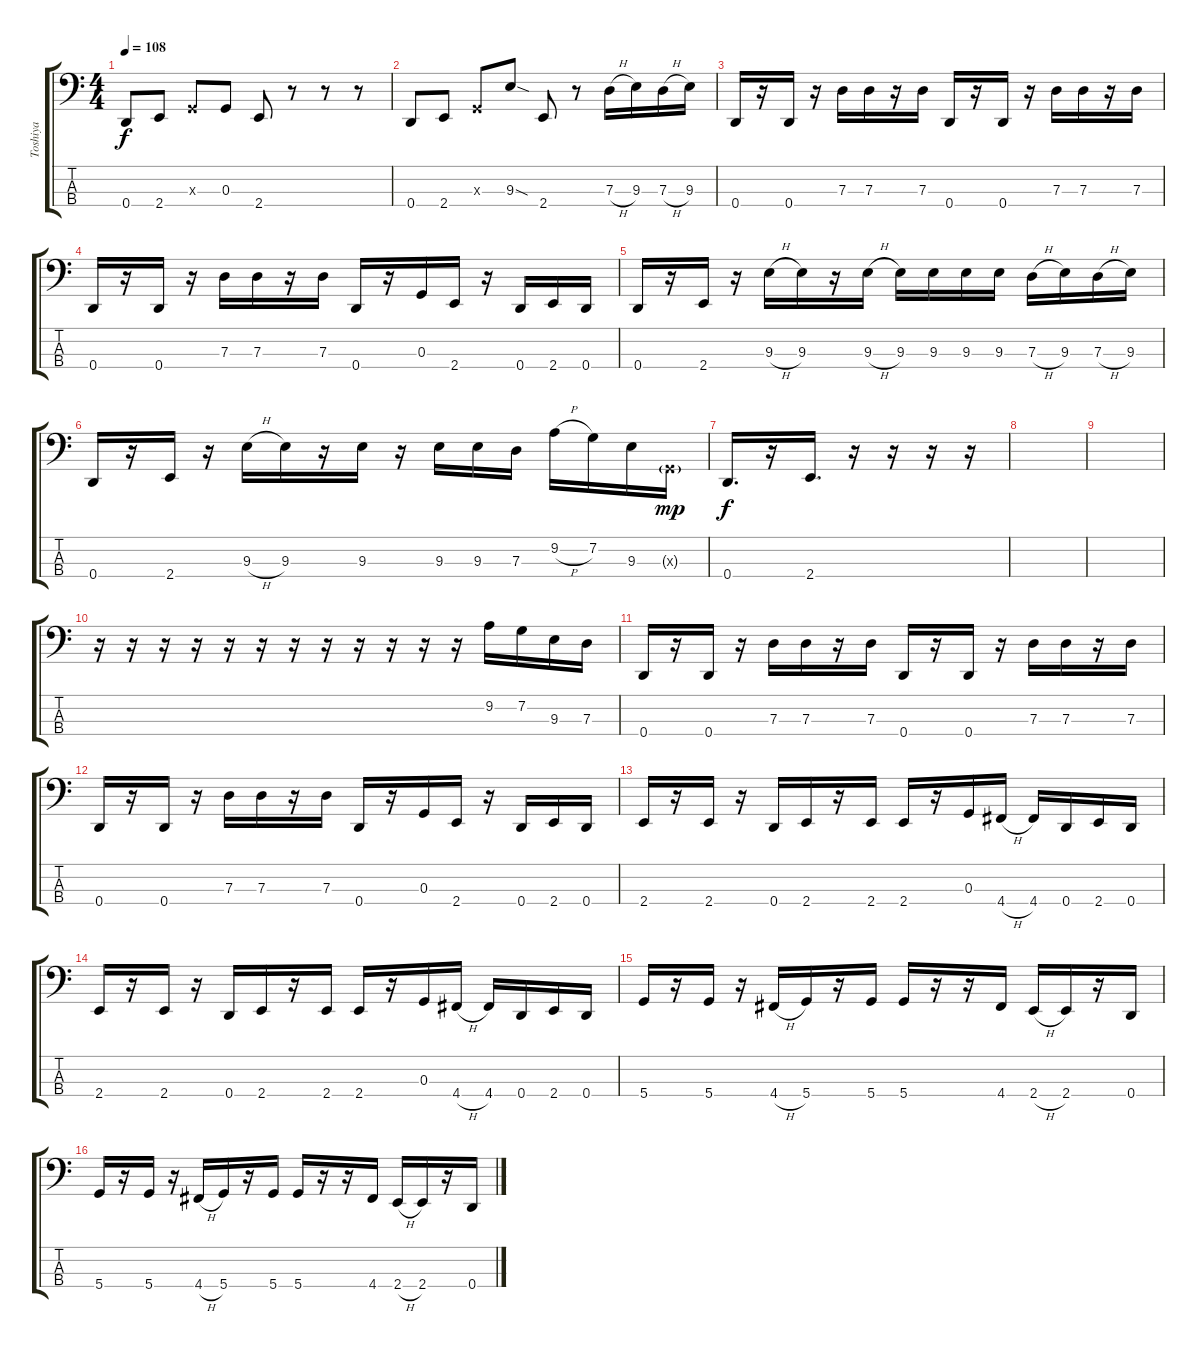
\track ("Toshiya" "Toshiya") {instrument electricbasspick}
\staff {score tabs}
\tuning (F2 C2 G1 D1) {hide}
\ts (4 4)
\tempo 108
\clef f4
\ks c
0.4.8{dy f} 2.4.8 0.3{x}.8 0.3.8 2.4.8 r.8 r.8 r.8 |
0.4.8 2.4.8 0.3{x}.8 9.3{sod}.8 2.4.8 r.8 7.3{h}.16 9.3.16 7.3{h}.16 9.3.16 |
0.4.16 r.16 0.4.16 r.16 7.3.16 7.3.16 r.16 7.3.16 0.4.16 r.16 0.4.16 r.16 7.3.16 7.3.16 r.16 7.3.16 |
0.4.16 r.16 0.4.16 r.16 7.3.16 7.3.16 r.16 7.3.16 0.4.16 r.16 0.3.16 2.4.16 r.16 0.4.16 2.4.16 0.4.16 |
0.4.16 r.16 2.4.16 r.16 9.3{h}.16 9.3.16 r.16 9.3{h}.16 9.3.16 9.3.16 9.3.16 9.3.16 7.3{h}.16 9.3.16 7.3{h}.16 9.3.16 |
0.4.16 r.16 2.4.16 r.16 9.3{h}.16 9.3.16 r.16 9.3.16 r.16 9.3.16 9.3.16 7.3.16 9.2{h}.16 7.2.16 9.3.16 0.3{g x}.16{dy mp} |
0.4.16{d dy f} r.16 2.4.16{d} r.16 r.16 r.16 r.16 |
|
|
r.16 r.16 r.16 r.16 r.16 r.16 r.16 r.16 r.16 r.16 r.16 r.16 9.2.16 7.2.16 9.3.16 7.3.16 |
0.4.16 r.16 0.4.16 r.16 7.3.16 7.3.16 r.16 7.3.16 0.4.16 r.16 0.4.16 r.16 7.3.16 7.3.16 r.16 7.3.16 |
0.4.16 r.16 0.4.16 r.16 7.3.16 7.3.16 r.16 7.3.16 0.4.16 r.16 0.3.16 2.4.16 r.16 0.4.16 2.4.16 0.4.16 |
2.4.16 r.16 2.4.16 r.16 0.4.16 2.4.16 r.16 2.4.16 2.4.16 r.16 0.3.16 4.4{h}.16 4.4.16 0.4.16 2.4.16 0.4.16 |
2.4.16 r.16 2.4.16 r.16 0.4.16 2.4.16 r.16 2.4.16 2.4.16 r.16 0.3.16 4.4{h}.16 4.4.16 0.4.16 2.4.16 0.4.16 |
5.4.16 r.16 5.4.16 r.16 4.4{h}.16 5.4.16 r.16 5.4.16 5.4.16 r.16 r.16 4.4.16 2.4{h}.16 2.4.16 r.16 0.4.16 |
5.4.16 r.16 5.4.16 r.16 4.4{h}.16 5.4.16 r.16 5.4.16 5.4.16 r.16 r.16 4.4.16 2.4{h}.16 2.4.16 r.16 0.4.16
